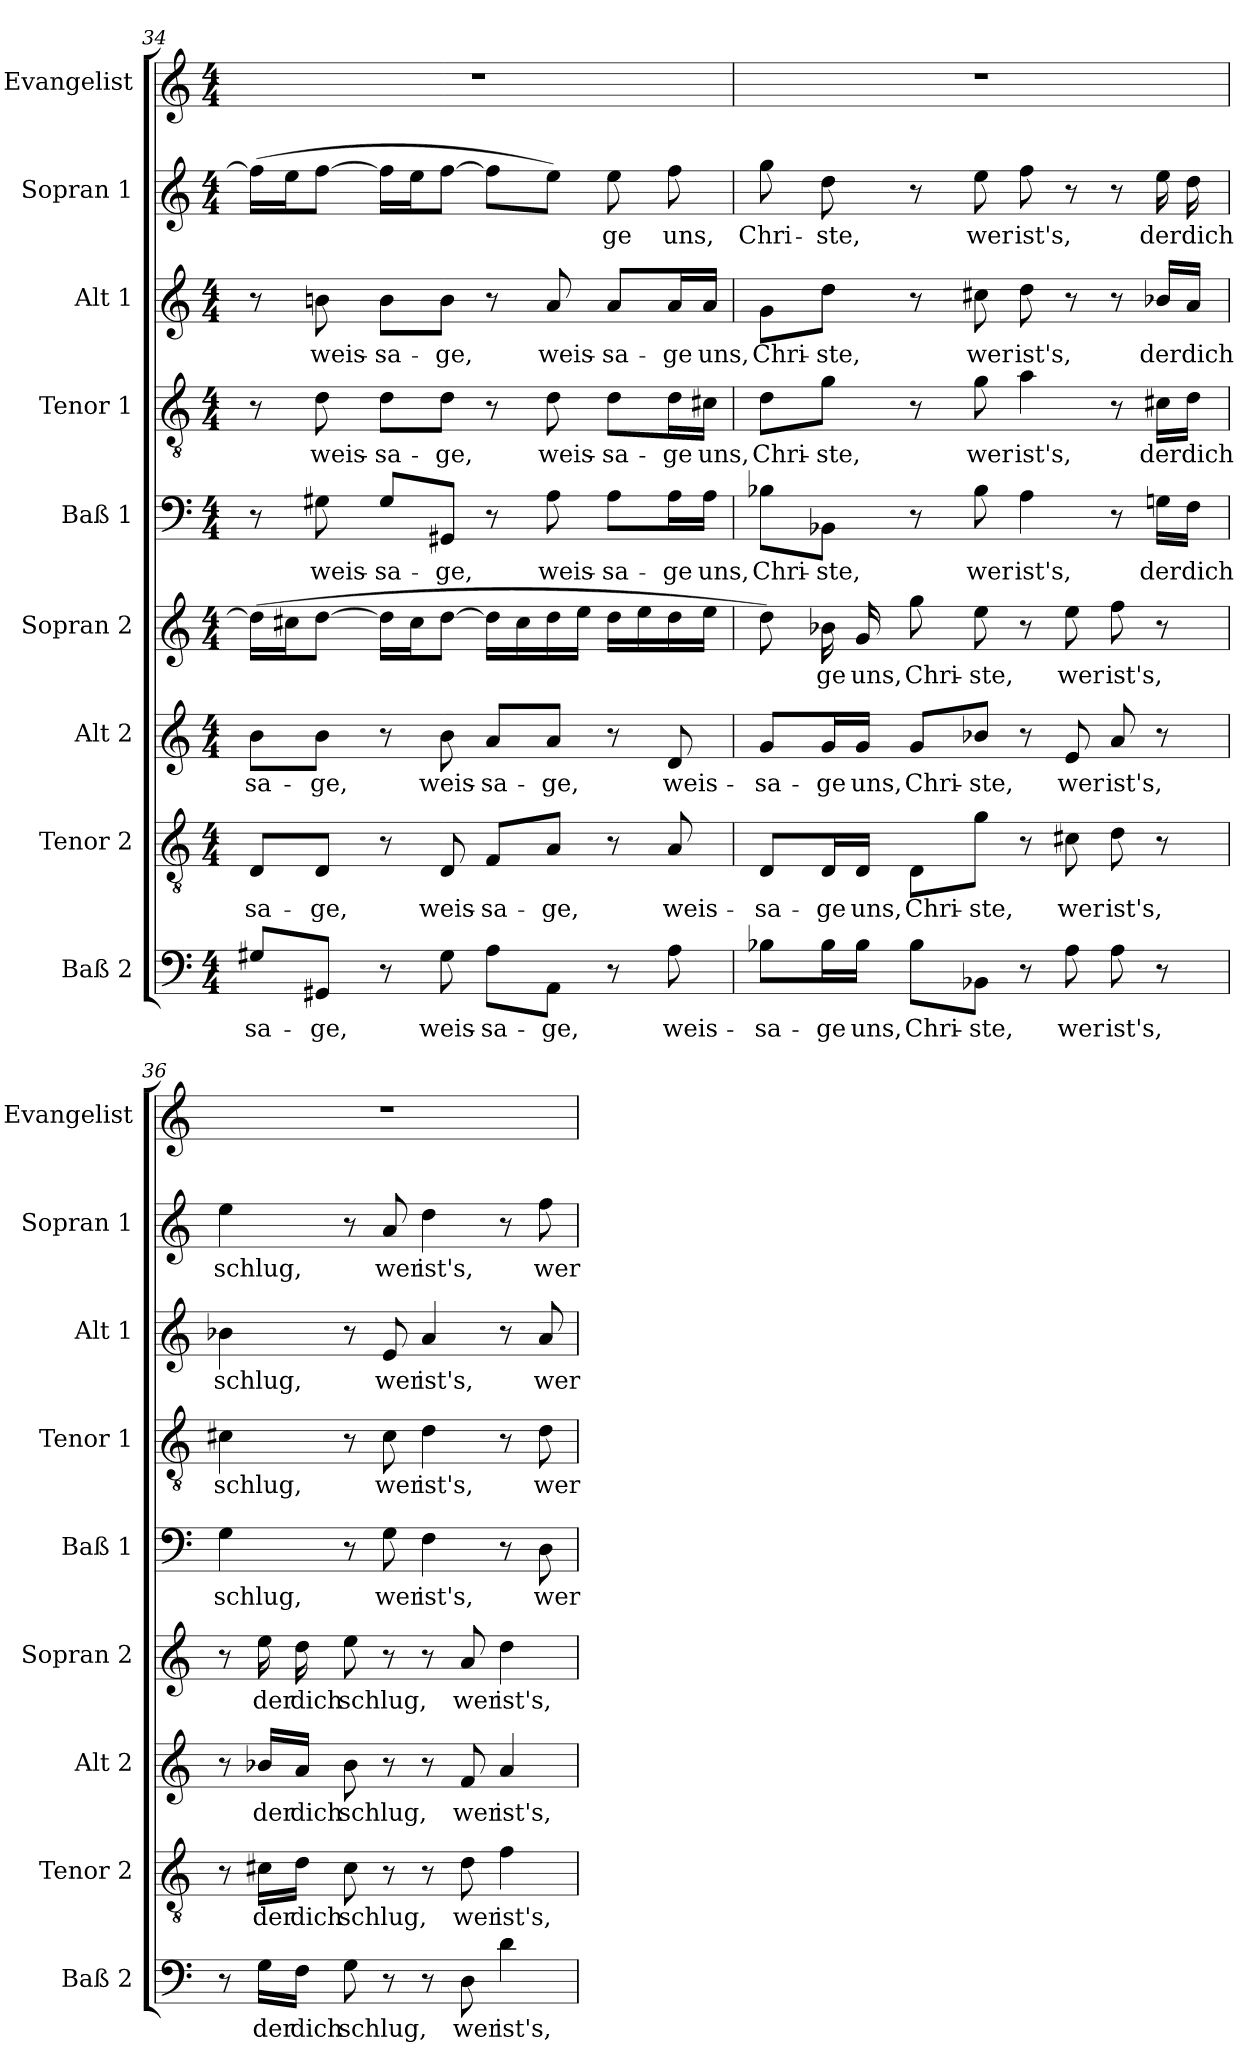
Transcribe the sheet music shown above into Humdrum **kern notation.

**kern	**text	**kern	**text	**kern	**text	**kern	**text	**kern	**text	**kern	**text	**kern	**text	**kern	**text	**kern
*part9	*part9	*part8	*part8	*part7	*part7	*part6	*part6	*part5	*part5	*part4	*part4	*part3	*part3	*part2	*part2	*part1
*staff9	*staff9	*staff8	*staff8	*staff7	*staff7	*staff6	*staff6	*staff5	*staff5	*staff4	*staff4	*staff3	*staff3	*staff2	*staff2	*staff1
*I"Baß 2	*	*I"Tenor 2	*	*I"Alt 2	*	*I"Sopran 2	*	*I"Baß 1	*	*I"Tenor 1	*	*I"Alt 1	*	*I"Sopran 1	*	*I"Evangelist
*I'Baß 2	*	*I'Tenor 2	*	*I'Alt 2	*	*I'Sopran 2	*	*I'Baß 1	*	*I'Tenor 1	*	*I'Alt 1	*	*I'Sopran 1	*	*I'Evangelist
!!LO:PB:g=z
*clefF4	*	*clefGv2	*	*clefG2	*	*clefG2	*	*clefF4	*	*clefGv2	*	*clefG2	*	*clefG2	*	*clefG2
*k[]	*	*k[]	*	*k[]	*	*k[]	*	*k[]	*	*k[]	*	*k[]	*	*k[]	*	*k[]
*C:	*	*C:	*	*C:	*	*C:	*	*C:	*	*C:	*	*C:	*	*C:	*	*C:
*M4/4	*	*M4/4	*	*M4/4	*	*M4/4	*	*M4/4	*	*M4/4	*	*M4/4	*	*M4/4	*	*M4/4
=34	=34	=34	=34	=34	=34	=34	=34	=34	=34	=34	=34	=34	=34	=34	=34	=34
!	!LO:LY:b	!	!LO:LY:b	!	!LO:LY:b	!	!	!	!	!	!	!	!	!	!	!
8G#X/L	-sa-	8D/L	-sa-	8b\L	-sa-	(>16dd\LL]	.	8r	.	8r	.	8r	.	(>16ff\LL]	.	1r
.	.	.	.	.	.	16cc#X\J	.	.	.	.	.	.	.	16ee\J	.	.
!	!LO:LY:b	!	!LO:LY:b	!	!LO:LY:b	!	!	!	!LO:LY:b	!	!LO:LY:b	!	!LO:LY:b	!	!	!
8GG#X/J	-ge,	8D/J	-ge,	8b\J	-ge,	[8dd\J	.	8G#X\	weis-	8d\	weis-	8bn\	weis-	[8ff\J	.	.
!	!	!	!	!	!	!	!	!	!LO:LY:b	!	!LO:LY:b	!	!LO:LY:b	!	!	!
8r	.	8r	.	8r	.	16dd\LL]	.	8G#/L	-sa-	8d\L	-sa-	8b\L	-sa-	16ff\LL]	.	.
.	.	.	.	.	.	16cc#\J	.	.	.	.	.	.	.	16ee\J	.	.
!	!LO:LY:b	!	!LO:LY:b	!	!LO:LY:b	!	!	!	!LO:LY:b	!	!LO:LY:b	!	!LO:LY:b	!	!	!
8G#\	weis-	8D/	weis-	8b\	weis-	[8dd\J	.	8GG#X/J	-ge,	8d\J	-ge,	8b\J	-ge,	[8ff\J	.	.
!	!LO:LY:b	!	!LO:LY:b	!	!LO:LY:b	!	!	!	!	!	!	!	!	!	!	!
8A\L	-sa-	8F/L	-sa-	8a/L	-sa-	16dd\LL]	.	8r	.	8r	.	8r	.	8ff\L]	.	.
.	.	.	.	.	.	16cc#\	.	.	.	.	.	.	.	.	.	.
!	!LO:LY:b	!	!LO:LY:b	!	!LO:LY:b	!	!	!	!LO:LY:b	!	!LO:LY:b	!	!LO:LY:b	!	!	!
8AA\J	-ge,	8A/J	-ge,	8a/J	-ge,	16dd\	.	8A\	weis-	8d\	weis-	8a/	weis-	8ee\J)	.	.
.	.	.	.	.	.	16ee\JJ	.	.	.	.	.	.	.	.	.	.
!	!	!	!	!	!	!	!	!	!LO:LY:b	!	!LO:LY:b	!	!LO:LY:b	!	!LO:LY:b	!
8r	.	8r	.	8r	.	16dd\LL	.	8A\L	-sa-	8d\L	-sa-	8a/L	-sa-	8ee\	ge	.
.	.	.	.	.	.	16ee\	.	.	.	.	.	.	.	.	.	.
!	!LO:LY:b	!	!LO:LY:b	!	!LO:LY:b	!	!	!	!LO:LY:b	!	!LO:LY:b	!	!LO:LY:b	!	!LO:LY:b	!
8A\	weis-	8A/	weis-	8d/	weis-	16dd\	.	16A\L	-ge	16d\L	-ge	16a/L	-ge	8ff\	uns,	.
!	!	!	!	!	!	!	!	!	!LO:LY:b	!	!LO:LY:b	!	!LO:LY:b	!	!	!
.	.	.	.	.	.	16ee\JJ	.	16A\JJ	uns,	16c#X\JJ	uns,	16a/JJ	uns,	.	.	.
=35	=35	=35	=35	=35	=35	=35	=35	=35	=35	=35	=35	=35	=35	=35	=35	=35
!	!LO:LY:b	!	!LO:LY:b	!	!LO:LY:b	!	!	!	!LO:LY:b	!	!LO:LY:b	!	!LO:LY:b	!	!LO:LY:b	!
8B-X\L	-sa-	8D/L	-sa-	8g/L	-sa-	8dd\)	.	8B-X\L	Chri-	8d\L	Chri-	8g\L	Chri-	8gg\	Chri-	1r
!	!LO:LY:b	!	!LO:LY:b	!	!LO:LY:b	!	!LO:LY:b	!	!LO:LY:b	!	!LO:LY:b	!	!LO:LY:b	!	!LO:LY:b	!
16B-\L	-ge	16D/L	-ge	16g/L	-ge	16b-X\	ge	8BB-X\J	-ste,	8g\J	-ste,	8dd\J	-ste,	8dd\	-ste,	.
!	!LO:LY:b	!	!LO:LY:b	!	!LO:LY:b	!	!LO:LY:b	!	!	!	!	!	!	!	!	!
16B-\JJ	uns,	16D/JJ	uns,	16g/JJ	uns,	16g/	uns,	.	.	.	.	.	.	.	.	.
!	!LO:LY:b	!	!LO:LY:b	!	!LO:LY:b	!	!LO:LY:b	!	!	!	!	!	!	!	!	!
8B-\L	Chri-	8D\L	Chri-	8g/L	Chri-	8gg\	Chri-	8r	.	8r	.	8r	.	8r	.	.
!	!LO:LY:b	!	!LO:LY:b	!	!LO:LY:b	!	!LO:LY:b	!	!LO:LY:b	!	!LO:LY:b	!	!LO:LY:b	!	!LO:LY:b	!
8BB-X\J	-ste,	8g\J	-ste,	8b-X/J	-ste,	8ee\	-ste,	8B-\	wer	8g\	wer	8cc#X\	wer	8ee\	wer	.
!	!	!	!	!	!	!	!	!	!LO:LY:b	!	!LO:LY:b	!	!LO:LY:b	!	!LO:LY:b	!
8r	.	8r	.	8r	.	8r	.	4A\	ist's,	4a\	ist's,	8dd\	ist's,	8ff\	ist's,	.
!	!LO:LY:b	!	!LO:LY:b	!	!LO:LY:b	!	!LO:LY:b	!	!	!	!	!	!	!	!	!
8A\	wer	8c#X\	wer	8e/	wer	8ee\	wer	.	.	.	.	8r	.	8r	.	.
!	!LO:LY:b	!	!LO:LY:b	!	!LO:LY:b	!	!LO:LY:b	!	!	!	!	!	!	!	!	!
8A\	ist's,	8d\	ist's,	8a/	ist's,	8ff\	ist's,	8r	.	8r	.	8r	.	8r	.	.
!	!	!	!	!	!	!	!	!	!LO:LY:b	!	!LO:LY:b	!	!LO:LY:b	!	!LO:LY:b	!
8r	.	8r	.	8r	.	8r	.	16Gn\LL	der	16c#X\LL	der	16b-X/LL	der	16ee\	der	.
!	!	!	!	!	!	!	!	!	!LO:LY:b	!	!LO:LY:b	!	!LO:LY:b	!	!LO:LY:b	!
.	.	.	.	.	.	.	.	16F\JJ	dich	16d\JJ	dich	16a/JJ	dich	16dd\	dich	.
!!LO:PB:g=z
=36	=36	=36	=36	=36	=36	=36	=36	=36	=36	=36	=36	=36	=36	=36	=36	=36
!	!	!	!	!	!	!	!	!	!LO:LY:b	!	!LO:LY:b	!	!LO:LY:b	!	!LO:LY:b	!
8r	.	8r	.	8r	.	8r	.	4G\	schlug,	4c#X\	schlug,	4b-X\	schlug,	4ee\	schlug,	1r
!	!LO:LY:b	!	!LO:LY:b	!	!LO:LY:b	!	!LO:LY:b	!	!	!	!	!	!	!	!	!
16G\LL	der	16c#X\LL	der	16b-X/LL	der	16ee\	der	.	.	.	.	.	.	.	.	.
!	!LO:LY:b	!	!LO:LY:b	!	!LO:LY:b	!	!LO:LY:b	!	!	!	!	!	!	!	!	!
16F\JJ	dich	16d\JJ	dich	16a/JJ	dich	16dd\	dich	.	.	.	.	.	.	.	.	.
!	!LO:LY:b	!	!LO:LY:b	!	!LO:LY:b	!	!LO:LY:b	!	!	!	!	!	!	!	!	!
8G\	schlug,	8c#\	schlug,	8b-\	schlug,	8ee\	schlug,	8r	.	8r	.	8r	.	8r	.	.
!	!	!	!	!	!	!	!	!	!LO:LY:b	!	!LO:LY:b	!	!LO:LY:b	!	!LO:LY:b	!
8r	.	8r	.	8r	.	8r	.	8G\	wer	8c#\	wer	8e/	wer	8a/	wer	.
!	!	!	!	!	!	!	!	!	!LO:LY:b	!	!LO:LY:b	!	!LO:LY:b	!	!LO:LY:b	!
8r	.	8r	.	8r	.	8r	.	4F\	ist's,	4d\	ist's,	4a/	ist's,	4dd\	ist's,	.
!	!LO:LY:b	!	!LO:LY:b	!	!LO:LY:b	!	!LO:LY:b	!	!	!	!	!	!	!	!	!
8D\	wer	8d\	wer	8f/	wer	8a/	wer	.	.	.	.	.	.	.	.	.
!	!LO:LY:b	!	!LO:LY:b	!	!LO:LY:b	!	!LO:LY:b	!	!	!	!	!	!	!	!	!
4d\	ist's,	4f\	ist's,	4a/	ist's,	4dd\	ist's,	8r	.	8r	.	8r	.	8r	.	.
!	!	!	!	!	!	!	!	!	!LO:LY:b	!	!LO:LY:b	!	!LO:LY:b	!	!LO:LY:b	!
.	.	.	.	.	.	.	.	8D\	wer	8d\	wer	8a/	wer	8ff\	wer	.
=	=	=	=	=	=	=	=	=	=	=	=	=	=	=	=	=
*-	*-	*-	*-	*-	*-	*-	*-	*-	*-	*-	*-	*-	*-	*-	*-	*-
